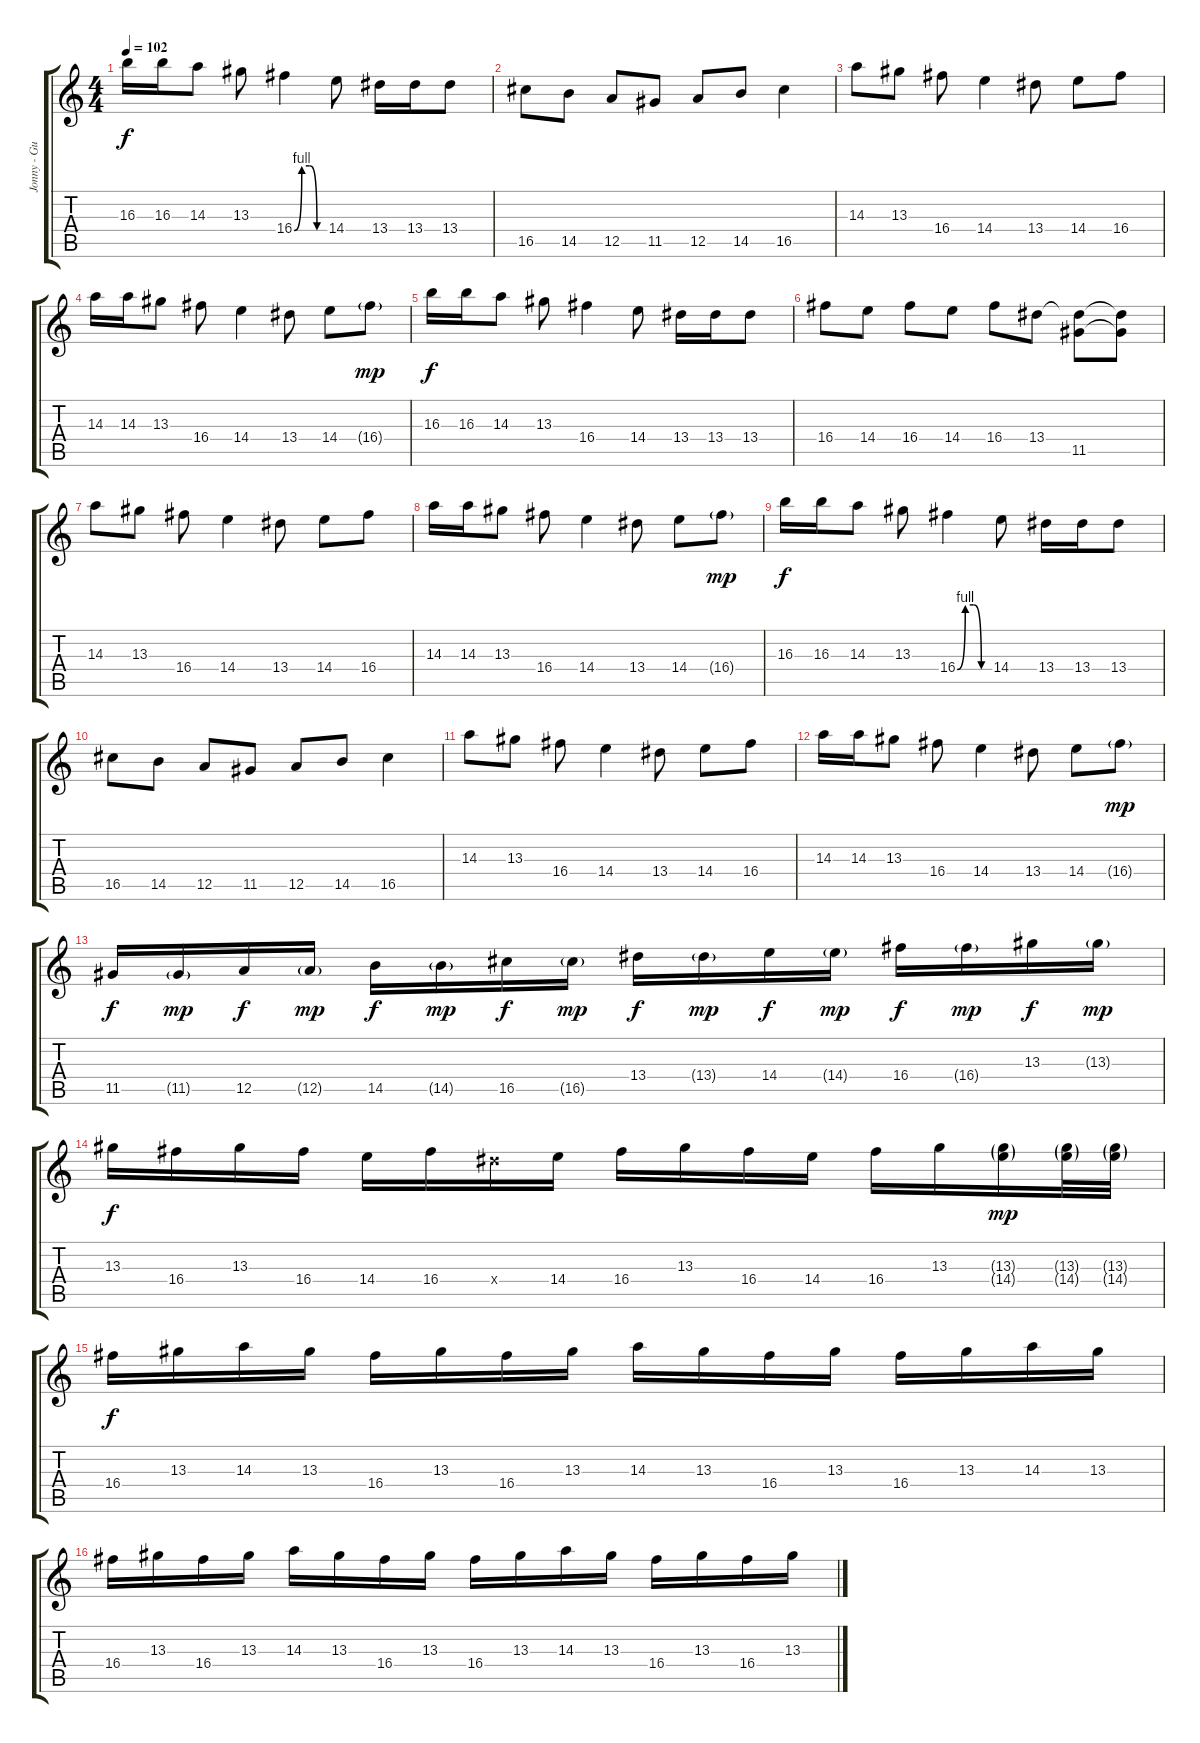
\track ("Jonny - Guitar" "Jonny - Gu") {instrument overdrivenguitar}
\staff {score tabs}
\tuning (E4 B3 G3 D3 A2 E2) {hide}
\ts (4 4)
\tempo 102
\clef g2
\ks c
16.3.16{dy f} 16.3.16 14.3.8 13.3.8 16.4{be (custom 0 0 15 4 30 4 45 0 60 0)}.4 14.4.8 13.4.16 13.4.16 13.4.8 |
16.5.8 14.5.8 12.5.8 11.5.8 12.5.8 14.5.8 16.5.4 |
14.3.8 13.3.8 16.4.8 14.4.4 13.4.8 14.4.8 16.4.8 |
14.3.16 14.3.16 13.3.8 16.4.8 14.4.4 13.4.8 14.4.8 16.4{g}.8{dy mp} |
16.3.16{dy f} 16.3.16 14.3.8 13.3.8 16.4.4 14.4.8 13.4.16 13.4.16 13.4.8 |
16.4.8 14.4.8 16.4.8 14.4.8 16.4.8 13.4.8 (13.4{t} 11.5).8 (13.4{t} 11.5{t}).8 |
14.3.8 13.3.8 16.4.8 14.4.4 13.4.8 14.4.8 16.4.8 |
14.3.16 14.3.16 13.3.8 16.4.8 14.4.4 13.4.8 14.4.8 16.4{g}.8{dy mp} |
16.3.16{dy f} 16.3.16 14.3.8 13.3.8 16.4{be (custom 0 0 15 4 30 4 45 0 60 0)}.4 14.4.8 13.4.16 13.4.16 13.4.8 |
16.5.8 14.5.8 12.5.8 11.5.8 12.5.8 14.5.8 16.5.4 |
14.3.8 13.3.8 16.4.8 14.4.4 13.4.8 14.4.8 16.4.8 |
14.3.16 14.3.16 13.3.8 16.4.8 14.4.4 13.4.8 14.4.8 16.4{g}.8{dy mp} |
11.5.16{dy f} 11.5{g}.16{dy mp} 12.5.16{dy f} 12.5{g}.16{dy mp} 14.5.16{dy f} 14.5{g}.16{dy mp} 16.5.16{dy f} 16.5{g}.16{dy mp} 13.4.16{dy f} 13.4{g}.16{dy mp} 14.4.16{dy f} 14.4{g}.16{dy mp} 16.4.16{dy f} 16.4{g}.16{dy mp} 13.3.16{dy f} 13.3{g}.16{dy mp} |
13.3.16{dy f} 16.4.16 13.3.16 16.4.16 14.4.16 16.4.16 13.4{x}.16 14.4.16 16.4.16 13.3.16 16.4.16 14.4.16 16.4.16 13.3.16 (13.3{g} 14.4{g}).16{dy mp} (13.3{g} 14.4{g}).32 (13.3{g} 14.4{g}).32 |
16.4.16{dy f} 13.3.16 14.3.16 13.3.16 16.4.16 13.3.16 16.4.16 13.3.16 14.3.16 13.3.16 16.4.16 13.3.16 16.4.16 13.3.16 14.3.16 13.3.16 |
16.4.16 13.3.16 16.4.16 13.3.16 14.3.16 13.3.16 16.4.16 13.3.16 16.4.16 13.3.16 14.3.16 13.3.16 16.4.16 13.3.16 16.4.16 13.3.16
